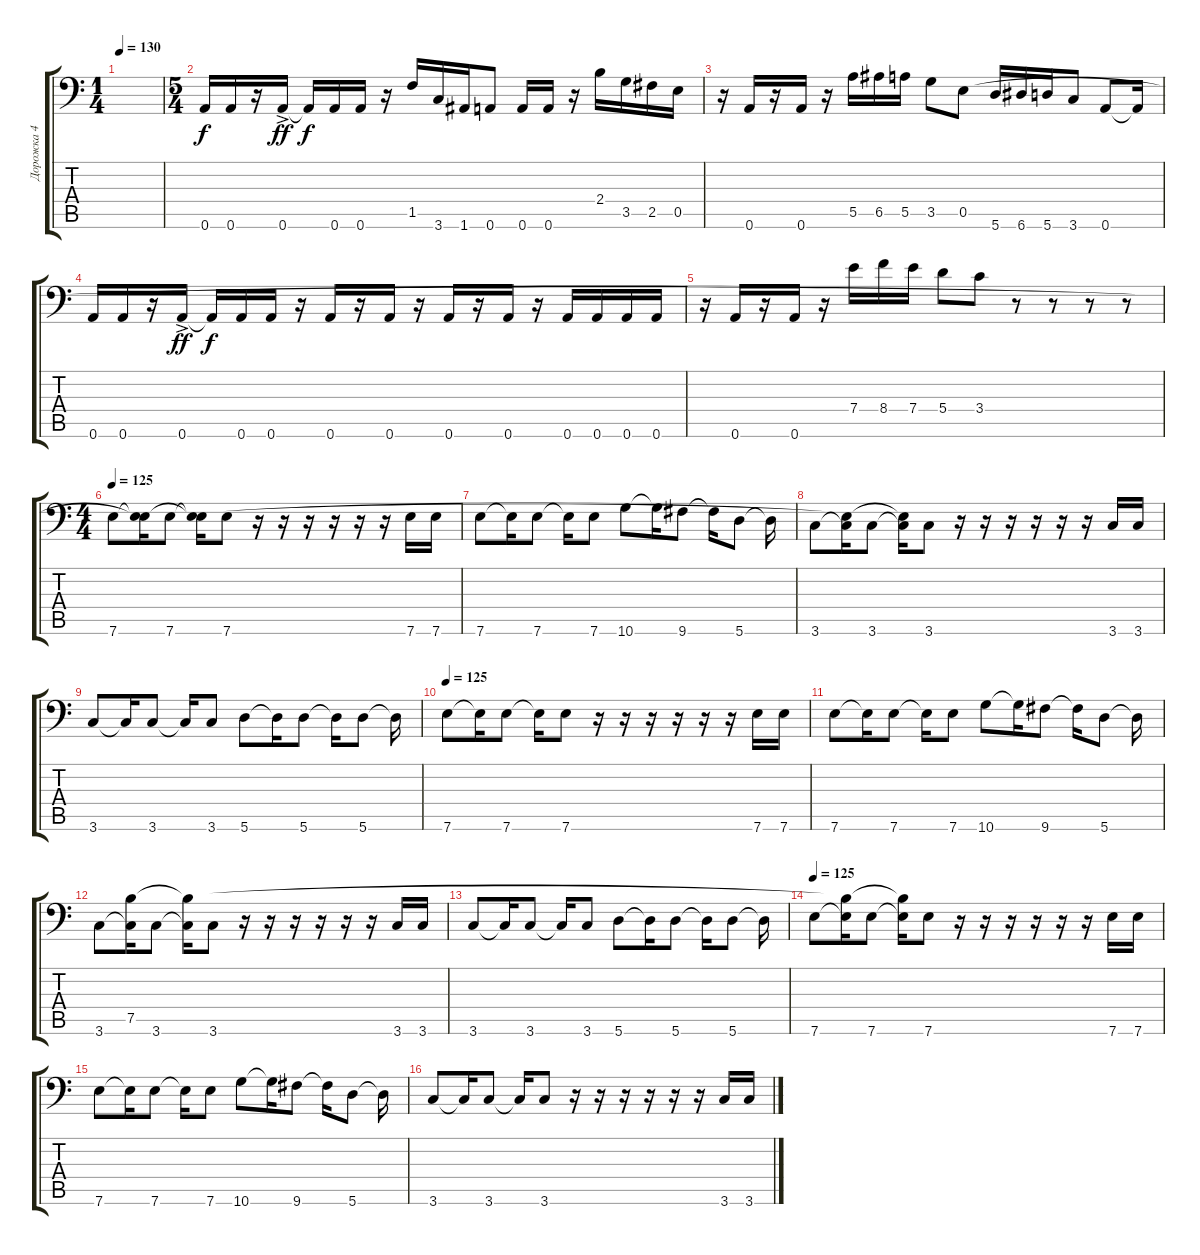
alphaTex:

\track ("Дорожка 4" "Дорожка 4") {instrument electricbasspick}
\staff {score tabs}
\tuning (B3 Gb3 D3 A2 E2 A1) {hide}
\ts (1 4)
\tempo 130
\clef f4
\ks c
|
\ts (5 4)
0.6.16 0.6.16 r.16 0.6{ac}.16{dy ff} 0.6{t}.16{dy f} 0.6.16 0.6.16 r.16 1.5.16 3.6.16 1.6.16 0.6.8 0.6.16 0.6.16 r.16 2.4.16 3.5.16 2.5.16 0.5.16 |
r.16 0.6.16 r.16 0.6.16 r.16 5.5.16 6.5.16 5.5.16 3.5.8 0.5.8 5.6.16 6.6.16 5.6.16 3.6.8 0.6.8 0.6{t}.16 |
0.6.16 0.6.16 r.16 0.6{ac}.16{dy ff} 0.6{t}.16{dy f} 0.6.16 0.6.16 r.16 0.6.16 r.16 0.6.16 r.16 0.6.16 r.16 0.6.16 r.16 0.6.16 0.6.16 0.6.16 0.6.16 |
r.16 0.6.16 r.16 0.6.16 r.16 7.4.16 8.4.16 7.4.16 5.4.8 3.4.8 r.8 r.8 r.8 r.8 |
\ts (4 4)
\tempo 125
7.6.8 (0.5{t} 7.6{t}).16 7.6.8 (0.5{t} 7.6{t}).16 7.6.8 r.16 r.16 r.16 r.16 r.16 r.16 7.6.16 7.6.16 |
7.6.8 7.6{t}.16 7.6.8 7.6{t}.16 7.6.8 10.6.8 10.6{t}.16 9.6.8 9.6{t}.16 5.6.8 5.6{t}.16 |
3.6.8 (0.5{t} 3.6{t}).16 3.6.8 (0.5{t} 3.6{t}).16 3.6.8 r.16 r.16 r.16 r.16 r.16 r.16 3.6.16 3.6.16 |
3.6.8 3.6{t}.16 3.6.8 3.6{t}.16 3.6.8 5.6.8 5.6{t}.16 5.6.8 5.6{t}.16 5.6.8 5.6{t}.16 |
\tempo 125
7.6.8 7.6{t}.16 7.6.8 7.6{t}.16 7.6.8 r.16 r.16 r.16 r.16 r.16 r.16 7.6.16 7.6.16 |
7.6.8 7.6{t}.16 7.6.8 7.6{t}.16 7.6.8 10.6.8 10.6{t}.16 9.6.8 9.6{t}.16 5.6.8 5.6{t}.16 |
3.6.8 (7.5 3.6{t}).16 3.6.8 (7.5{t} 3.6{t}).16 3.6.8 r.16 r.16 r.16 r.16 r.16 r.16 3.6.16 3.6.16 |
3.6.8 3.6{t}.16 3.6.8 3.6{t}.16 3.6.8 5.6.8 5.6{t}.16 5.6.8 5.6{t}.16 5.6.8 5.6{t}.16 |
\tempo 125
7.6.8 (7.5{t} 7.6{t}).16 7.6.8 (7.5{t} 7.6{t}).16 7.6.8 r.16 r.16 r.16 r.16 r.16 r.16 7.6.16 7.6.16 |
7.6.8 7.6{t}.16 7.6.8 7.6{t}.16 7.6.8 10.6.8 10.6{t}.16 9.6.8 9.6{t}.16 5.6.8 5.6{t}.16 |
3.6.8 3.6{t}.16 3.6.8 3.6{t}.16 3.6.8 r.16 r.16 r.16 r.16 r.16 r.16 3.6.16 3.6.16
